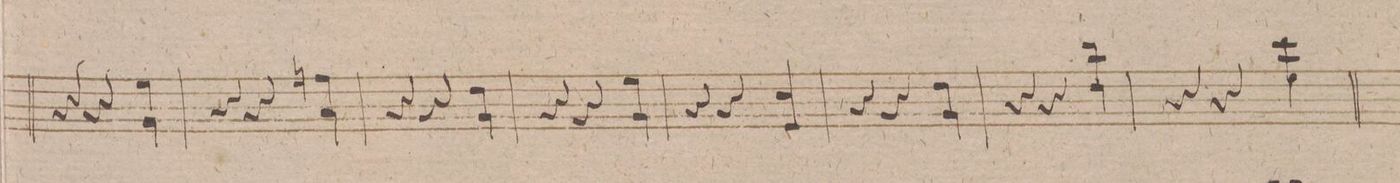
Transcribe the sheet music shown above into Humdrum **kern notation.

**kern	**dynam
*I"Violino 1mo	*
*clefG2	*
*k[f#]	*
*met(c|)	*
*M3/4	*
4r	.
4r	.
4ee\ 4g\	.
=216	=216
4r	.
4r	.
4ffn\ 4a\	.
=217	=217
4r	.
4r	.
4dd/ 4g/	.
=218	=218
4r	.
4r	.
4ee\ 4g\	.
=219	=219
4r	.
4r	.
4cc/ 4e/	.
=220	=220
4r	.
4r	.
4dd/ 4g/	.
=221	=221
4r	.
4r	.
4bb\ 4dd\	.
=222	=222
4r	.
4r	.
4ccc\ 4ee\	.
=223	=223
*-	*-
